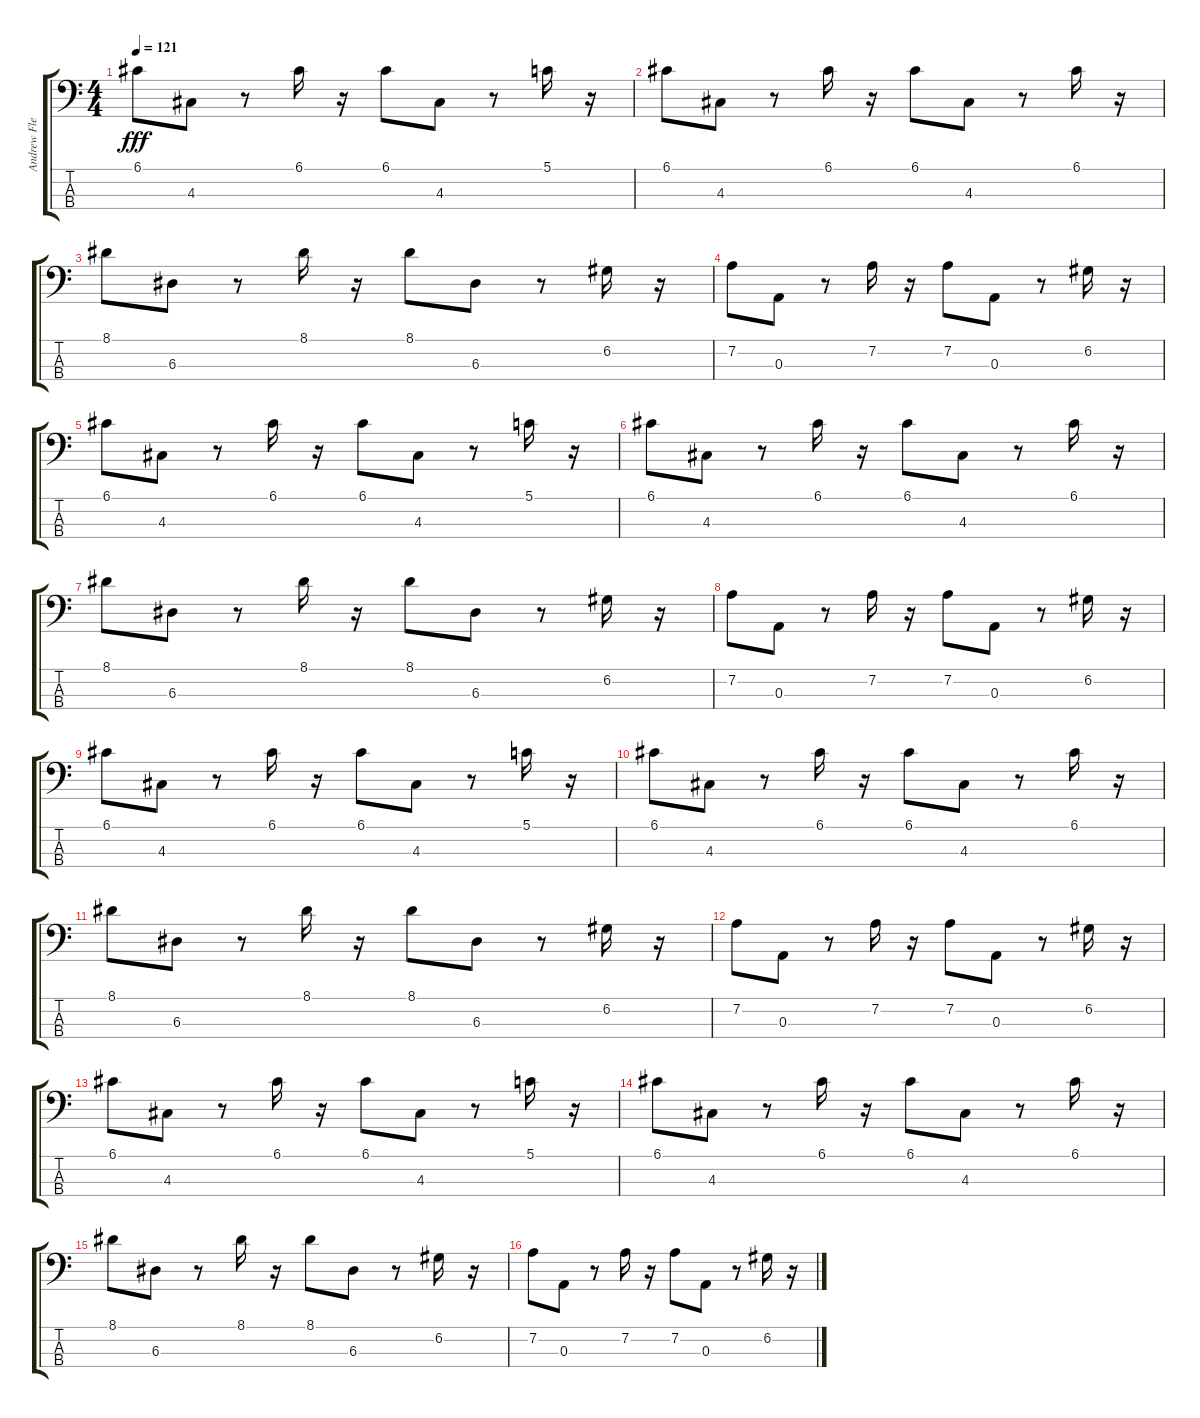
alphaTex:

\track ("Andrew Fletcher - Synth Bass" "Andrew Fle") {instrument synthbass1}
\staff {score tabs}
\tuning (G2 D2 A1 E1) {hide}
\ts (4 4)
\tempo 121
\clef f4
\ks c
6.1.8{dy fff} 4.3.8 r.8 6.1.16 r.16 6.1.8 4.3.8 r.8 5.1.16 r.16 |
6.1.8 4.3.8 r.8 6.1.16 r.16 6.1.8 4.3.8 r.8 6.1.16 r.16 |
8.1.8 6.3.8 r.8 8.1.16 r.16 8.1.8 6.3.8 r.8 6.2.16 r.16 |
7.2.8 0.3.8 r.8 7.2.16 r.16 7.2.8 0.3.8 r.8 6.2.16 r.16 |
6.1.8 4.3.8 r.8 6.1.16 r.16 6.1.8 4.3.8 r.8 5.1.16 r.16 |
6.1.8 4.3.8 r.8 6.1.16 r.16 6.1.8 4.3.8 r.8 6.1.16 r.16 |
8.1.8 6.3.8 r.8 8.1.16 r.16 8.1.8 6.3.8 r.8 6.2.16 r.16 |
7.2.8 0.3.8 r.8 7.2.16 r.16 7.2.8 0.3.8 r.8 6.2.16 r.16 |
6.1.8 4.3.8 r.8 6.1.16 r.16 6.1.8 4.3.8 r.8 5.1.16 r.16 |
6.1.8 4.3.8 r.8 6.1.16 r.16 6.1.8 4.3.8 r.8 6.1.16 r.16 |
8.1.8 6.3.8 r.8 8.1.16 r.16 8.1.8 6.3.8 r.8 6.2.16 r.16 |
7.2.8 0.3.8 r.8 7.2.16 r.16 7.2.8 0.3.8 r.8 6.2.16 r.16 |
6.1.8 4.3.8 r.8 6.1.16 r.16 6.1.8 4.3.8 r.8 5.1.16 r.16 |
6.1.8 4.3.8 r.8 6.1.16 r.16 6.1.8 4.3.8 r.8 6.1.16 r.16 |
8.1.8 6.3.8 r.8 8.1.16 r.16 8.1.8 6.3.8 r.8 6.2.16 r.16 |
7.2.8 0.3.8 r.8 7.2.16 r.16 7.2.8 0.3.8 r.8 6.2.16 r.16
